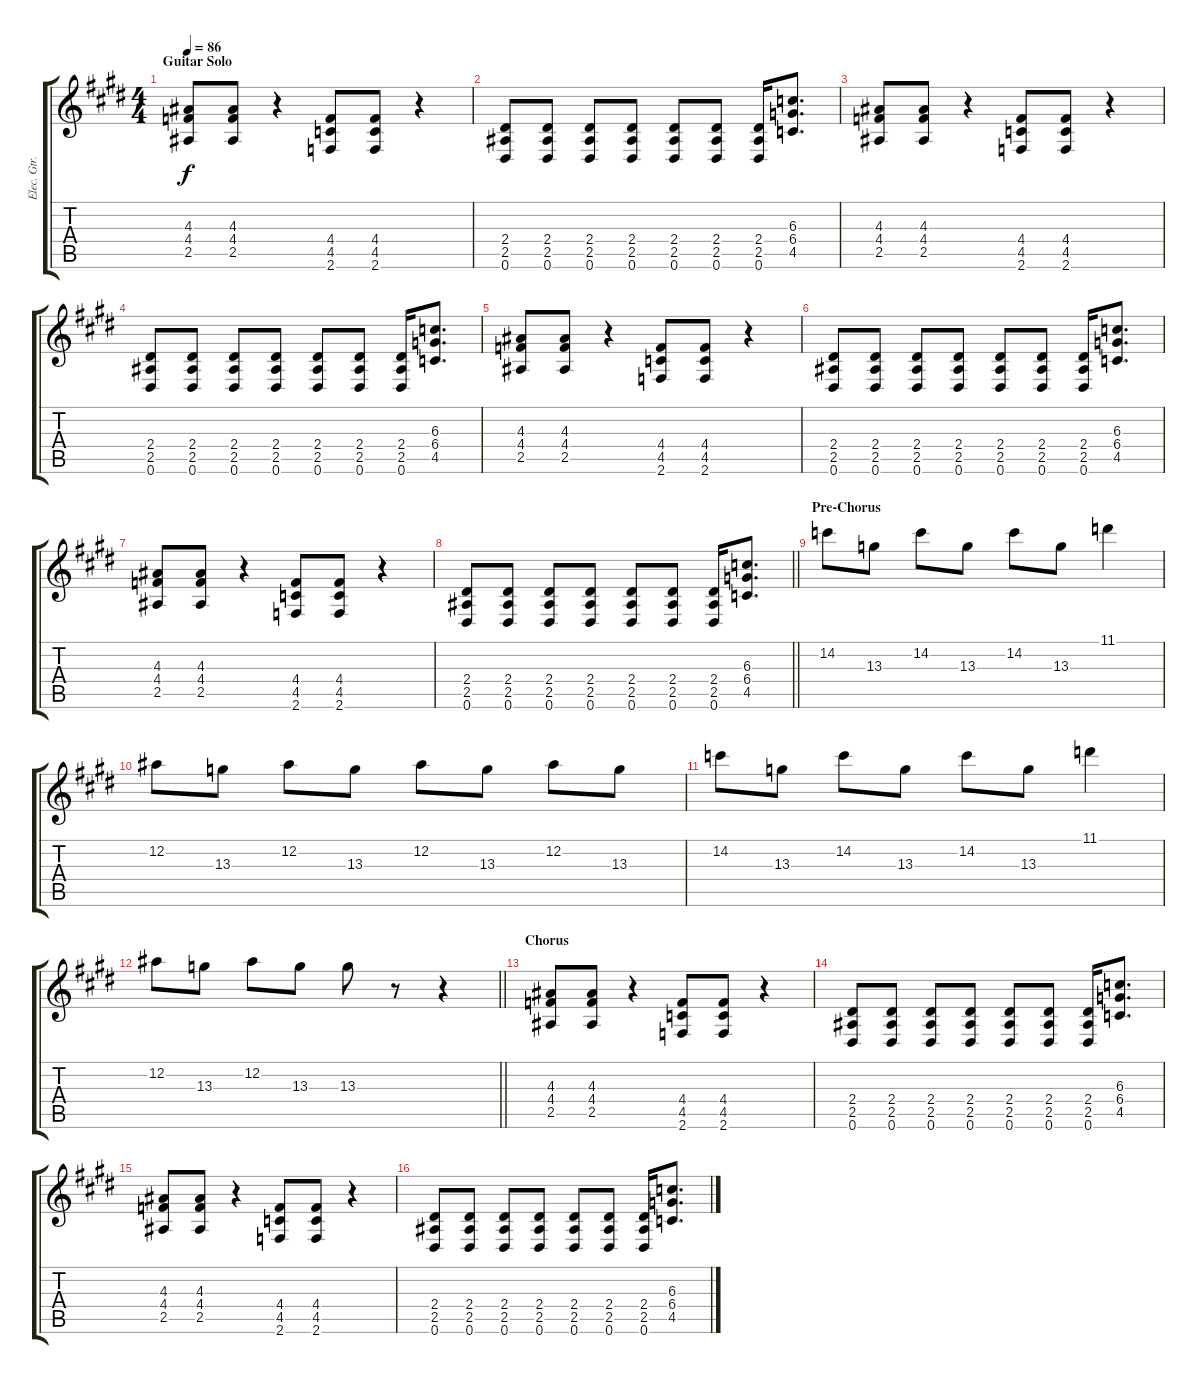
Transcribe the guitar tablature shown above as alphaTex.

\track ("Elec. Gtr.3" "Elec. Gtr.") {instrument distortionguitar}
\staff {score tabs}
\tuning (Eb4 Bb3 Gb3 Db3 Ab2 Eb2) {hide}
\ts (4 4)
\section ("" "Guitar Solo")
\tempo 86
\clef g2
\ks e
(4.3 4.4 2.5).8{dy f} (4.3 4.4 2.5).8 r.4 (4.4 4.5 2.6).8 (4.4 4.5 2.6).8 r.4 |
(2.4 2.5 0.6).8 (2.4 2.5 0.6).8 (2.4 2.5 0.6).8 (2.4 2.5 0.6).8 (2.4 2.5 0.6).8 (2.4 2.5 0.6).8 (2.4 2.5 0.6).16 (6.3 6.4 4.5).8{d} |
(4.3 4.4 2.5).8 (4.3 4.4 2.5).8 r.4 (4.4 4.5 2.6).8 (4.4 4.5 2.6).8 r.4 |
(2.4 2.5 0.6).8 (2.4 2.5 0.6).8 (2.4 2.5 0.6).8 (2.4 2.5 0.6).8 (2.4 2.5 0.6).8 (2.4 2.5 0.6).8 (2.4 2.5 0.6).16 (6.3 6.4 4.5).8{d} |
(4.3 4.4 2.5).8 (4.3 4.4 2.5).8 r.4 (4.4 4.5 2.6).8 (4.4 4.5 2.6).8 r.4 |
(2.4 2.5 0.6).8 (2.4 2.5 0.6).8 (2.4 2.5 0.6).8 (2.4 2.5 0.6).8 (2.4 2.5 0.6).8 (2.4 2.5 0.6).8 (2.4 2.5 0.6).16 (6.3 6.4 4.5).8{d} |
(4.3 4.4 2.5).8 (4.3 4.4 2.5).8 r.4 (4.4 4.5 2.6).8 (4.4 4.5 2.6).8 r.4 |
\barLineRight lightlight
(2.4 2.5 0.6).8 (2.4 2.5 0.6).8 (2.4 2.5 0.6).8 (2.4 2.5 0.6).8 (2.4 2.5 0.6).8 (2.4 2.5 0.6).8 (2.4 2.5 0.6).16 (6.3 6.4 4.5).8{d} |
\section ("" "Pre-Chorus")
14.2.8 13.3.8 14.2.8 13.3.8 14.2.8 13.3.8 11.1.4 |
12.2.8 13.3.8 12.2.8 13.3.8 12.2.8 13.3.8 12.2.8 13.3.8 |
14.2.8 13.3.8 14.2.8 13.3.8 14.2.8 13.3.8 11.1.4 |
\barLineRight lightlight
12.2.8 13.3.8 12.2.8 13.3.8 13.3.8 r.8 r.4 |
\section ("" "Chorus")
(4.3 4.4 2.5).8 (4.3 4.4 2.5).8 r.4 (4.4 4.5 2.6).8 (4.4 4.5 2.6).8 r.4 |
(2.4 2.5 0.6).8 (2.4 2.5 0.6).8 (2.4 2.5 0.6).8 (2.4 2.5 0.6).8 (2.4 2.5 0.6).8 (2.4 2.5 0.6).8 (2.4 2.5 0.6).16 (6.3 6.4 4.5).8{d} |
(4.3 4.4 2.5).8 (4.3 4.4 2.5).8 r.4 (4.4 4.5 2.6).8 (4.4 4.5 2.6).8 r.4 |
(2.4 2.5 0.6).8 (2.4 2.5 0.6).8 (2.4 2.5 0.6).8 (2.4 2.5 0.6).8 (2.4 2.5 0.6).8 (2.4 2.5 0.6).8 (2.4 2.5 0.6).16 (6.3 6.4 4.5).8{d}
